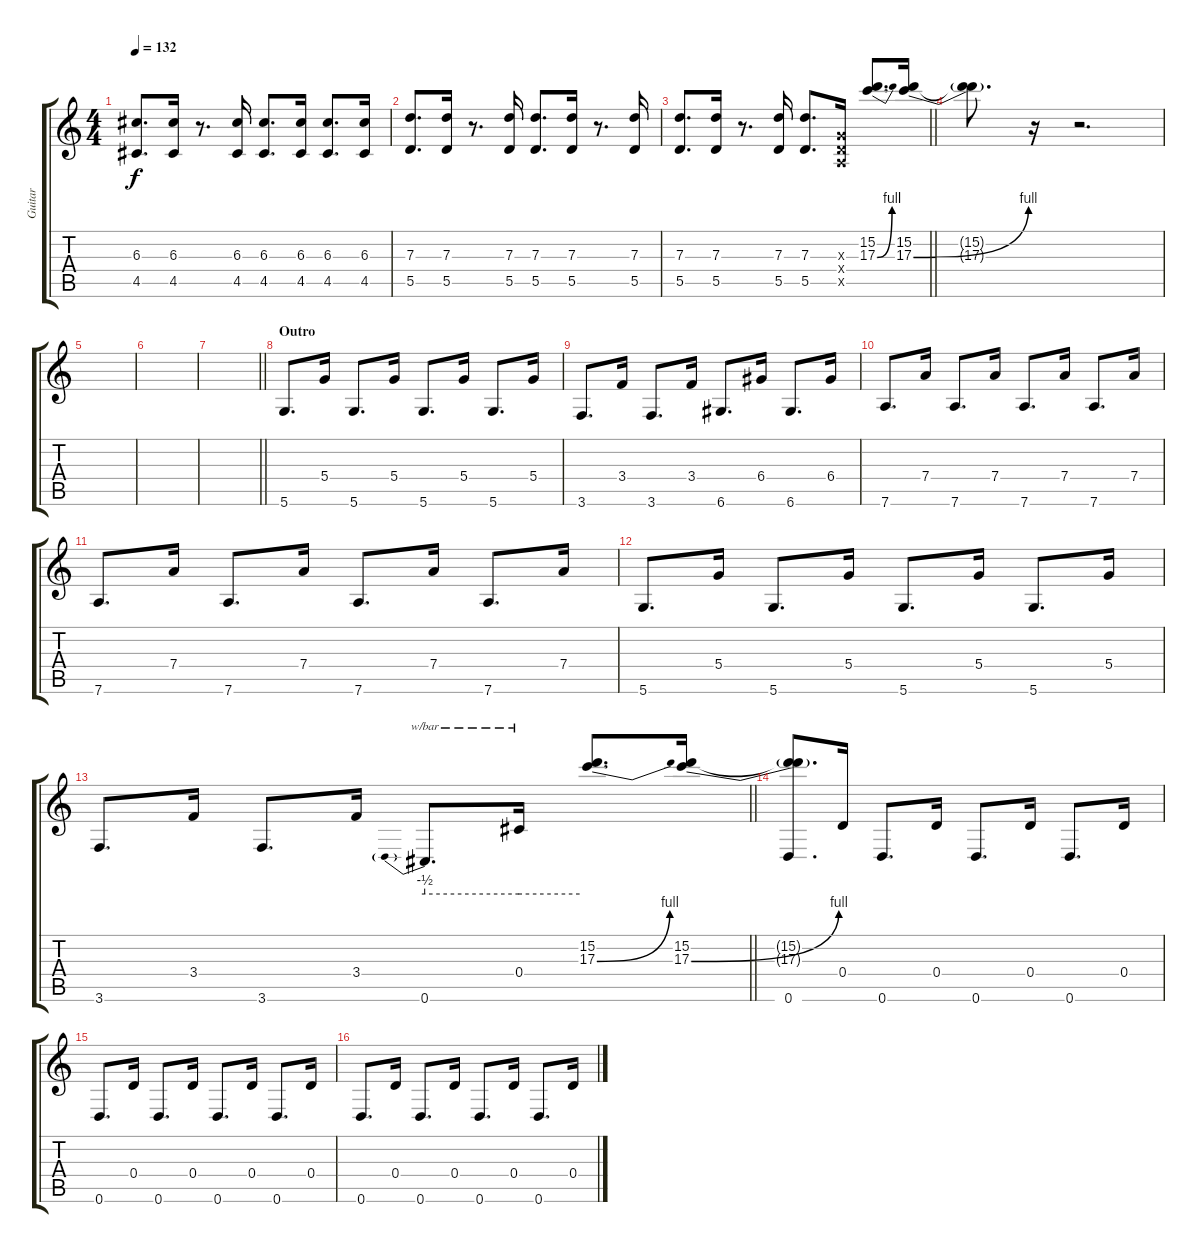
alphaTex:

\track ("Guitar" "Guitar") {instrument distortionguitar}
\staff {score tabs}
\tuning (E4 B3 G3 D3 A2 D2) {hide}
\ts (4 4)
\tempo 132
\clef g2
\ks c
(6.3 4.5).8{d dy f} (6.3 4.5).16 r.8{d} (6.3 4.5).16 (6.3 4.5).8{d} (6.3 4.5).16 (6.3 4.5).8{d} (6.3 4.5).16 |
(7.3 5.5).8{d} (7.3 5.5).16 r.8{d} (7.3 5.5).16 (7.3 5.5).8{d} (7.3 5.5).16 r.8{d} (7.3 5.5).16 |
\barLineRight lightlight
(7.3 5.5).8{d} (7.3 5.5).16 r.8{d} (7.3 5.5).16 (7.3 5.5).8{d} (0.3{x} 0.4{x} 0.5{x}).16 (15.2 17.3{be (bend 0 0 60 4)}).8{d beam Up} (15.2 17.3{be (bend 0 0 60 4)}).16{beam Up} |
(15.2{t} 17.3{t}).8{d} r.16 r.2{d} |
|
|
\barLineRight lightlight
|
\section ("" "Outro")
5.6.8{d} 5.4.16 5.6.8{d} 5.4.16 5.6.8{d} 5.4.16 5.6.8{d} 5.4.16 |
3.6.8{d} 3.4.16 3.6.8{d} 3.4.16 6.6.8{d} 6.4.16 6.6.8{d} 6.4.16 |
7.6.8{d} 7.4.16 7.6.8{d} 7.4.16 7.6.8{d} 7.4.16 7.6.8{d} 7.4.16 |
7.6.8{d} 7.4.16 7.6.8{d} 7.4.16 7.6.8{d} 7.4.16 7.6.8{d} 7.4.16 |
5.6.8{d} 5.4.16 5.6.8{d} 5.4.16 5.6.8{d} 5.4.16 5.6.8{d} 5.4.16 |
\barLineRight lightlight
3.6.8{d} 3.4.16 3.6.8{d} 3.4.16 0.6.8{d tbe (predive default 0 -2 60 -2)} 0.4.16{tbe (hold default 0 -2 60 -2)} (15.2 17.3{be (bend 0 0 60 4)}).8{d beam Up} (15.2 17.3{be (bend 0 0 60 4)}).16{beam Up} |
(15.2{t} 17.3{t} 0.6).8{d} 0.4.16 0.6.8{d} 0.4.16 0.6.8{d} 0.4.16 0.6.8{d} 0.4.16 |
0.6.8{d} 0.4.16 0.6.8{d} 0.4.16 0.6.8{d} 0.4.16 0.6.8{d} 0.4.16 |
0.6.8{d} 0.4.16 0.6.8{d} 0.4.16 0.6.8{d} 0.4.16 0.6.8{d} 0.4.16
